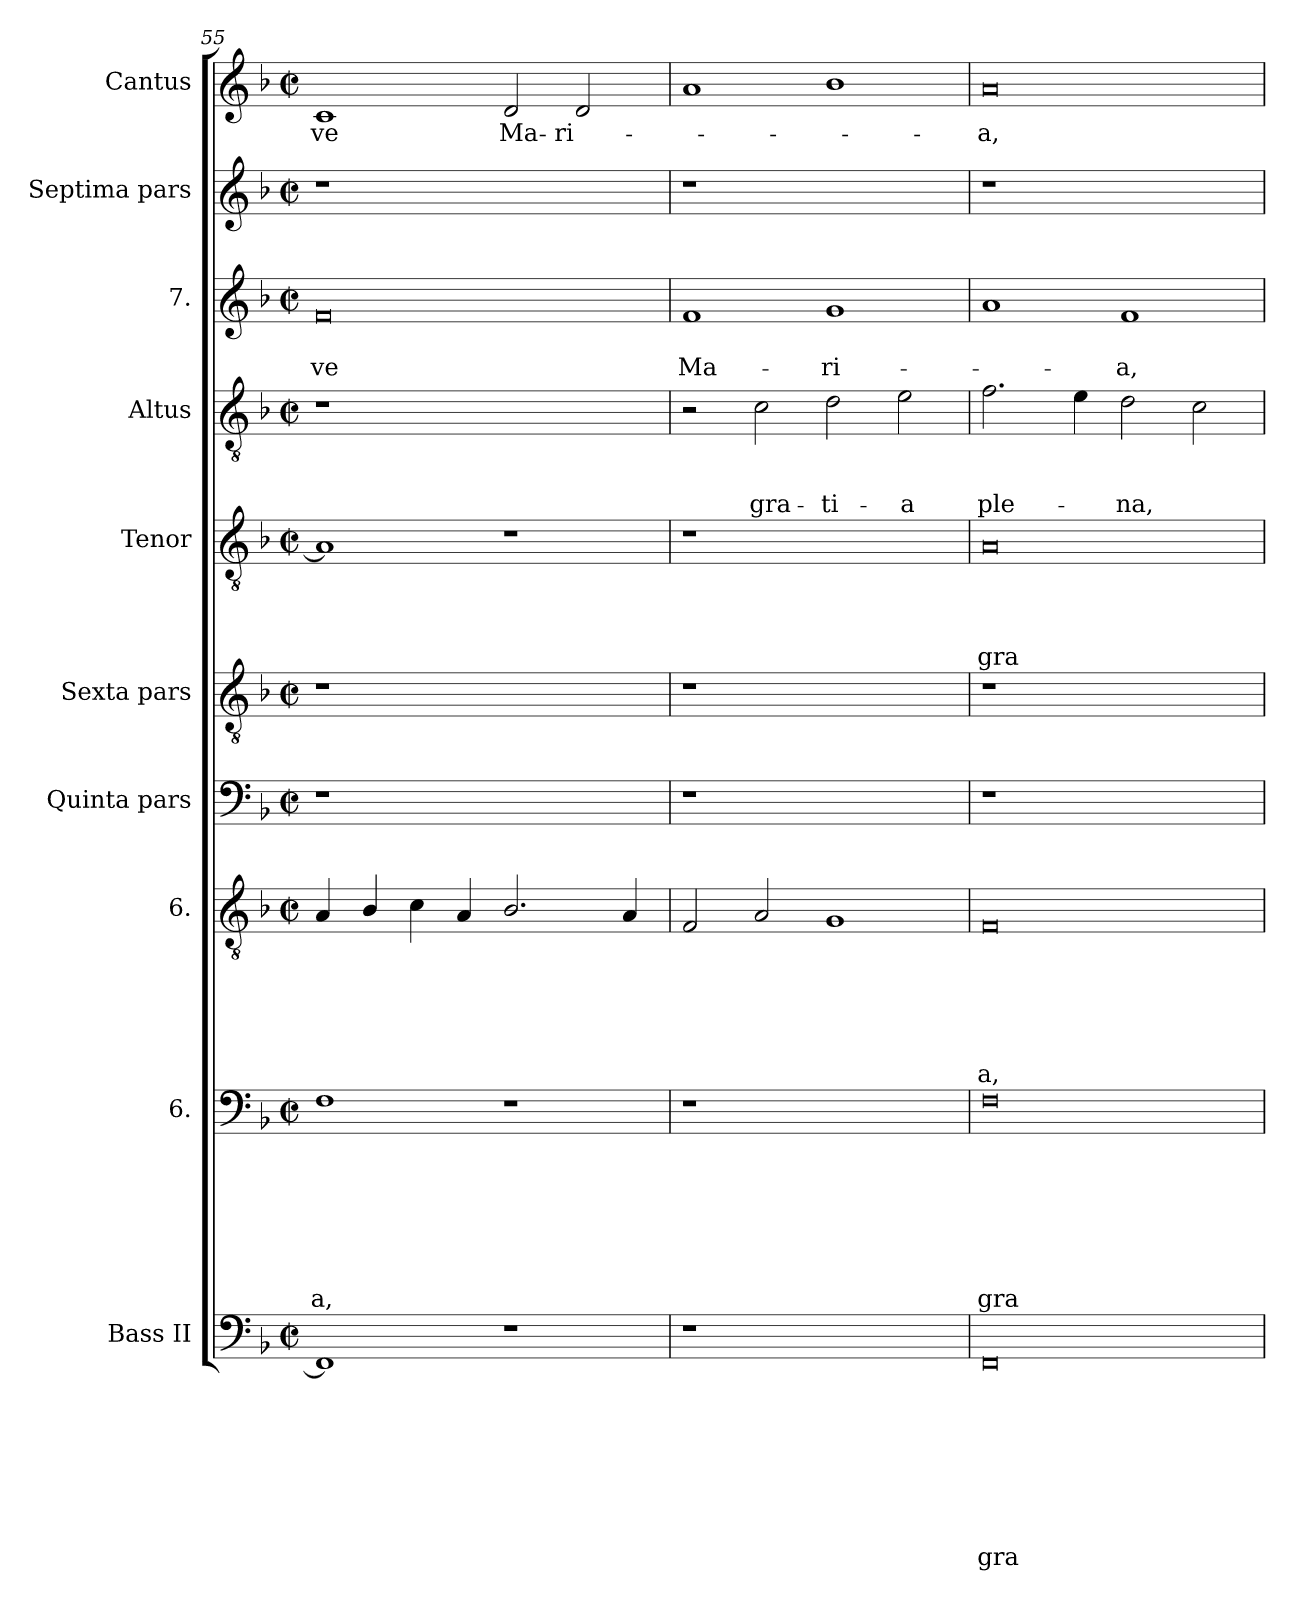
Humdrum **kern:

**kern	**text	**text	**text	**text	**text	**text	**text	**text	**kern	**text	**text	**text	**text	**text	**text	**text	**kern	**text	**text	**text	**text	**text	**text	**kern	**kern	**kern	**text	**text	**text	**text	**kern	**text	**text	**text	**kern	**text	**text	**kern	**kern	**text
*part10	*part10	*part10	*part10	*part10	*part10	*part10	*part10	*part10	*part9	*part9	*part9	*part9	*part9	*part9	*part9	*part9	*part8	*part8	*part8	*part8	*part8	*part8	*part8	*part7	*part6	*part5	*part5	*part5	*part5	*part5	*part4	*part4	*part4	*part4	*part3	*part3	*part3	*part2	*part1	*part1
*staff10	*staff10	*staff10	*staff10	*staff10	*staff10	*staff10	*staff10	*staff10	*staff9	*staff9	*staff9	*staff9	*staff9	*staff9	*staff9	*staff9	*staff8	*staff8	*staff8	*staff8	*staff8	*staff8	*staff8	*staff7	*staff6	*staff5	*staff5	*staff5	*staff5	*staff5	*staff4	*staff4	*staff4	*staff4	*staff3	*staff3	*staff3	*staff2	*staff1	*staff1
*I"Bass II	*	*	*	*	*	*	*	*	*I"6.	*	*	*	*	*	*	*	*I"6.	*	*	*	*	*	*	*I"Quinta pars	*I"Sexta pars	*I"Tenor	*	*	*	*	*I"Altus	*	*	*	*I"7.	*	*	*I"Septima pars	*I"Cantus	*
*I'B.	*	*	*	*	*	*	*	*	*	*	*	*	*	*	*	*	*	*	*	*	*	*	*	*	*	*I'T.	*	*	*	*	*I'A.	*	*	*	*	*	*	*	*I'C.	*
*clefF4	*	*	*	*	*	*	*	*	*clefF4	*	*	*	*	*	*	*	*clefGv2	*	*	*	*	*	*	*clefF4	*clefGv2	*clefGv2	*	*	*	*	*clefGv2	*	*	*	*clefG2	*	*	*clefG2	*clefG2	*
*k[b-]	*	*	*	*	*	*	*	*	*k[b-]	*	*	*	*	*	*	*	*k[b-]	*	*	*	*	*	*	*k[b-]	*k[b-]	*k[b-]	*	*	*	*	*k[b-]	*	*	*	*k[b-]	*	*	*k[b-]	*k[b-]	*
*F:	*	*	*	*	*	*	*	*	*F:	*	*	*	*	*	*	*	*F:	*	*	*	*	*	*	*F:	*F:	*F:	*	*	*	*	*F:	*	*	*	*F:	*	*	*F:	*F:	*
*M2/2	*	*	*	*	*	*	*	*	*M2/2	*	*	*	*	*	*	*	*M2/2	*	*	*	*	*	*	*M2/2	*M2/2	*M2/2	*	*	*	*	*M2/2	*	*	*	*M2/2	*	*	*M2/2	*M2/2	*
*met(c|)	*	*	*	*	*	*	*	*	*met(c|)	*	*	*	*	*	*	*	*met(c|)	*	*	*	*	*	*	*met(c|)	*met(c|)	*met(c|)	*	*	*	*	*met(c|)	*	*	*	*met(c|)	*	*	*met(c|)	*met(c|)	*
=55	=55	=55	=55	=55	=55	=55	=55	=55	=55	=55	=55	=55	=55	=55	=55	=55	=55	=55	=55	=55	=55	=55	=55	=55	=55	=55	=55	=55	=55	=55	=55	=55	=55	=55	=55	=55	=55	=55	=55	=55
!	!	!	!	!	!	!	!	!	!	!	!	!	!	!	!	!LO:LY:b	!	!	!	!	!	!	!	!	!	!	!	!	!	!	!	!	!	!	!	!	!LO:LY:b	!	!	!LO:LY:b
1FF]	.	.	.	.	.	.	.	.	1F	.	.	.	.	.	.	-a,	4A/	.	.	.	.	.	.	1r	1r	1A]	.	.	.	.	1r	.	.	.	0f	.	-ve	1r	1c	-ve
.	.	.	.	.	.	.	.	.	.	.	.	.	.	.	.	.	4B-/	.	.	.	.	.	.	.	.	.	.	.	.	.	.	.	.	.	.	.	.	.	.	.
.	.	.	.	.	.	.	.	.	.	.	.	.	.	.	.	.	4c\	.	.	.	.	.	.	.	.	.	.	.	.	.	.	.	.	.	.	.	.	.	.	.
.	.	.	.	.	.	.	.	.	.	.	.	.	.	.	.	.	4A/	.	.	.	.	.	.	.	.	.	.	.	.	.	.	.	.	.	.	.	.	.	.	.
!	!	!	!	!	!	!	!	!	!	!	!	!	!	!	!	!	!	!	!	!	!	!	!	!	!	!	!	!	!	!	!	!	!	!	!	!	!	!	!	!LO:LY:b
1r	.	.	.	.	.	.	.	.	1r	.	.	.	.	.	.	.	2.B-/	.	.	.	.	.	.	1ryy	1ryy	1r	.	.	.	.	1ryy	.	.	.	.	.	.	1ryy	2d/	Ma-
!	!	!	!	!	!	!	!	!	!	!	!	!	!	!	!	!	!	!	!	!	!	!	!	!	!	!	!	!	!	!	!	!	!	!	!	!	!	!	!	!LO:LY:b
.	.	.	.	.	.	.	.	.	.	.	.	.	.	.	.	.	.	.	.	.	.	.	.	.	.	.	.	.	.	.	.	.	.	.	.	.	.	.	2d/	-ri-
.	.	.	.	.	.	.	.	.	.	.	.	.	.	.	.	.	4A/	.	.	.	.	.	.	.	.	.	.	.	.	.	.	.	.	.	.	.	.	.	.	.
=56	=56	=56	=56	=56	=56	=56	=56	=56	=56	=56	=56	=56	=56	=56	=56	=56	=56	=56	=56	=56	=56	=56	=56	=56	=56	=56	=56	=56	=56	=56	=56	=56	=56	=56	=56	=56	=56	=56	=56	=56
!	!	!	!	!	!	!	!	!	!	!	!	!	!	!	!	!	!	!	!	!	!	!	!	!	!	!	!	!	!	!	!	!	!	!	!	!	!LO:LY:b	!	!	!
1r	.	.	.	.	.	.	.	.	1r	.	.	.	.	.	.	.	2F/	.	.	.	.	.	.	1r	1r	1r	.	.	.	.	2r	.	.	.	1f	.	Ma-	1r	1a	.
!	!	!	!	!	!	!	!	!	!	!	!	!	!	!	!	!	!	!	!	!	!	!	!	!	!	!	!	!	!	!	!	!	!	!LO:LY:b	!	!	!	!	!	!
.	.	.	.	.	.	.	.	.	.	.	.	.	.	.	.	.	2A/	.	.	.	.	.	.	.	.	.	.	.	.	.	2c\	.	.	gra-	.	.	.	.	.	.
!	!	!	!	!	!	!	!	!	!	!	!	!	!	!	!	!	!	!	!	!	!	!	!	!	!	!	!	!	!	!	!	!	!	!LO:LY:b	!	!	!LO:LY:b	!	!	!
1ryy	.	.	.	.	.	.	.	.	1ryy	.	.	.	.	.	.	.	1G	.	.	.	.	.	.	1ryy	1ryy	1ryy	.	.	.	.	2d\	.	.	-ti-	1g	.	-ri-	1ryy	1b-	.
!	!	!	!	!	!	!	!	!	!	!	!	!	!	!	!	!	!	!	!	!	!	!	!	!	!	!	!	!	!	!	!	!	!	!LO:LY:b	!	!	!	!	!	!
.	.	.	.	.	.	.	.	.	.	.	.	.	.	.	.	.	.	.	.	.	.	.	.	.	.	.	.	.	.	.	2e\	.	.	-a	.	.	.	.	.	.
!!LO:PB:g=z
=57	=57	=57	=57	=57	=57	=57	=57	=57	=57	=57	=57	=57	=57	=57	=57	=57	=57	=57	=57	=57	=57	=57	=57	=57	=57	=57	=57	=57	=57	=57	=57	=57	=57	=57	=57	=57	=57	=57	=57	=57
!	!	!	!	!	!	!	!	!LO:LY:b	!	!	!	!	!	!	!	!LO:LY:b	!	!	!	!	!	!	!LO:LY:b	!	!	!	!	!	!	!LO:LY:b	!	!	!	!LO:LY:b	!	!	!	!	!	!LO:LY:b
0FF	.	.	.	.	.	.	.	gra-	0F	.	.	.	.	.	.	gra-	0F	.	.	.	.	.	-a,	1r	1r	0A	.	.	.	gra-	2.f\	.	.	ple-	1a	.	.	1r	0a	-a,
.	.	.	.	.	.	.	.	.	.	.	.	.	.	.	.	.	.	.	.	.	.	.	.	.	.	.	.	.	.	.	4e\	.	.	.	.	.	.	.	.	.
!	!	!	!	!	!	!	!	!	!	!	!	!	!	!	!	!	!	!	!	!	!	!	!	!	!	!	!	!	!	!	!	!	!	!LO:LY:b	!	!	!LO:LY:b	!	!	!
.	.	.	.	.	.	.	.	.	.	.	.	.	.	.	.	.	.	.	.	.	.	.	.	1ryy	1ryy	.	.	.	.	.	2d\	.	.	-na,	1f	.	-a,	1ryy	.	.
.	.	.	.	.	.	.	.	.	.	.	.	.	.	.	.	.	.	.	.	.	.	.	.	.	.	.	.	.	.	.	2c\	.	.	.	.	.	.	.	.	.
=	=	=	=	=	=	=	=	=	=	=	=	=	=	=	=	=	=	=	=	=	=	=	=	=	=	=	=	=	=	=	=	=	=	=	=	=	=	=	=	=
*-	*-	*-	*-	*-	*-	*-	*-	*-	*-	*-	*-	*-	*-	*-	*-	*-	*-	*-	*-	*-	*-	*-	*-	*-	*-	*-	*-	*-	*-	*-	*-	*-	*-	*-	*-	*-	*-	*-	*-	*-
